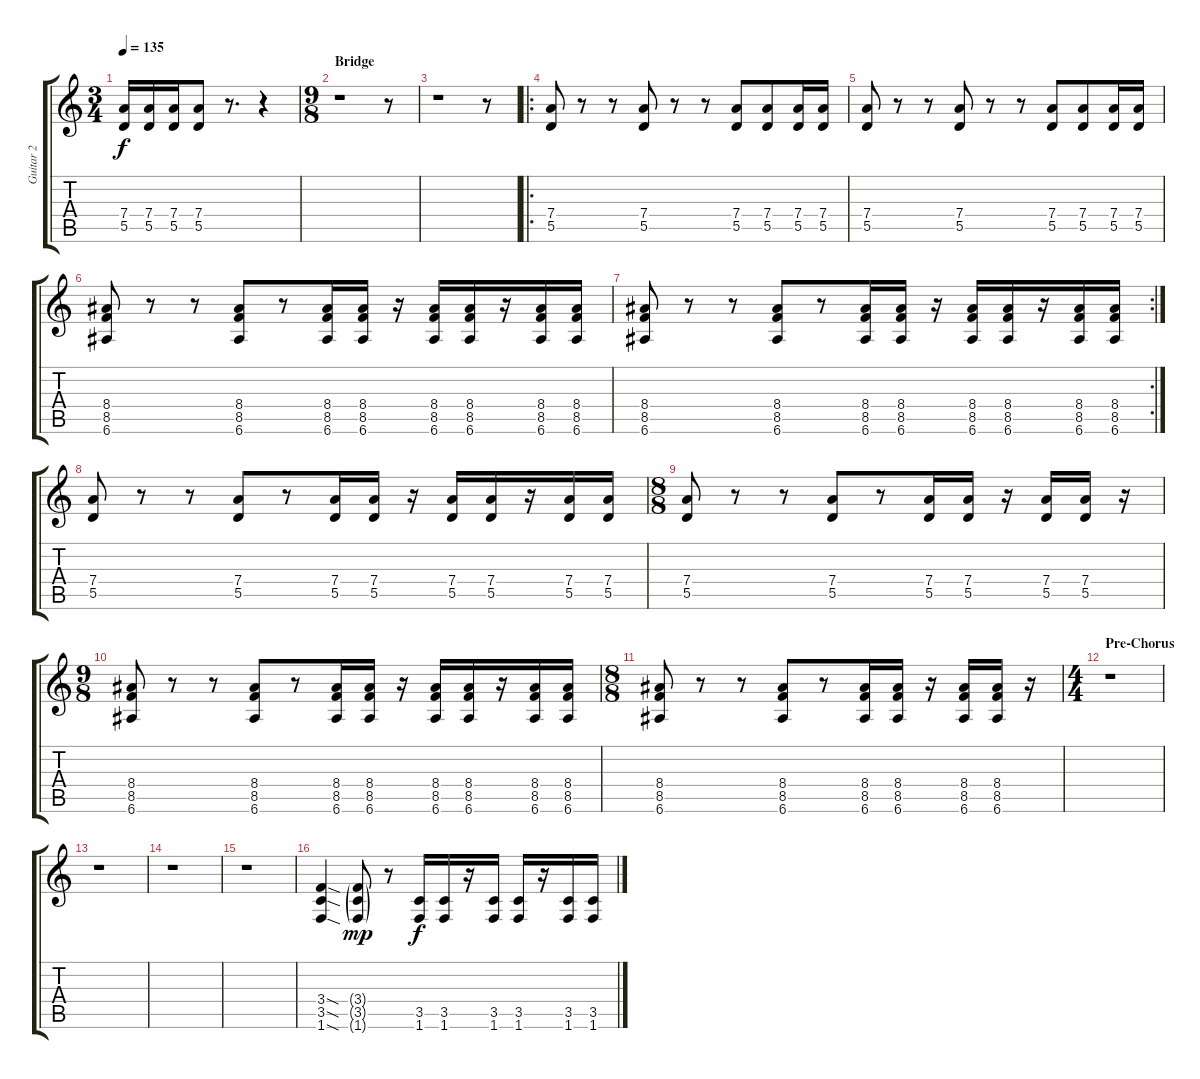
\track ("Guitar 2" "Guitar 2") {instrument distortionguitar}
\staff {score tabs}
\tuning (E4 B3 G3 D3 A2 E2) {hide}
\ts (3 4)
\tempo 135
\clef g2
\ks c
(7.4 5.5).16{dy f} (7.4 5.5).16 (7.4 5.5).16 (7.4 5.5).8 r.8{d} r.4 |
\ts (9 8)
\section ("" "Bridge")
r.1 r.8 |
r.1 r.8 |
\ro
(7.4 5.5).8 r.8 r.8 (7.4 5.5).8 r.8 r.8 (7.4 5.5).8 (7.4 5.5).8 (7.4 5.5).16 (7.4 5.5).16 |
(7.4 5.5).8 r.8 r.8 (7.4 5.5).8 r.8 r.8 (7.4 5.5).8 (7.4 5.5).8 (7.4 5.5).16 (7.4 5.5).16 |
(8.4 8.5 6.6).8 r.8 r.8 (8.4 8.5 6.6).8 r.8 (8.4 8.5 6.6).16 (8.4 8.5 6.6).16 r.16 (8.4 8.5 6.6).16 (8.4 8.5 6.6).16 r.16 (8.4 8.5 6.6).16 (8.4 8.5 6.6).16 |
\rc 2
(8.4 8.5 6.6).8 r.8 r.8 (8.4 8.5 6.6).8 r.8 (8.4 8.5 6.6).16 (8.4 8.5 6.6).16 r.16 (8.4 8.5 6.6).16 (8.4 8.5 6.6).16 r.16 (8.4 8.5 6.6).16 (8.4 8.5 6.6).16 |
(7.4 5.5).8 r.8 r.8 (7.4 5.5).8 r.8 (7.4 5.5).16 (7.4 5.5).16 r.16 (7.4 5.5).16 (7.4 5.5).16 r.16 (7.4 5.5).16 (7.4 5.5).16 |
\ts (8 8)
(7.4 5.5).8 r.8 r.8 (7.4 5.5).8 r.8 (7.4 5.5).16 (7.4 5.5).16 r.16 (7.4 5.5).16 (7.4 5.5).16 r.16 |
\ts (9 8)
(8.4 8.5 6.6).8 r.8 r.8 (8.4 8.5 6.6).8 r.8 (8.4 8.5 6.6).16 (8.4 8.5 6.6).16 r.16 (8.4 8.5 6.6).16 (8.4 8.5 6.6).16 r.16 (8.4 8.5 6.6).16 (8.4 8.5 6.6).16 |
\ts (8 8)
(8.4 8.5 6.6).8 r.8 r.8 (8.4 8.5 6.6).8 r.8 (8.4 8.5 6.6).16 (8.4 8.5 6.6).16 r.16 (8.4 8.5 6.6).16 (8.4 8.5 6.6).16 r.16 |
\ts (4 4)
\section ("" "Pre-Chorus")
r.1 |
r.1 |
r.1 |
r.1 |
(3.4{sod} 3.5{sod} 1.6{sod}).4 (3.4{g} 3.5{g} 1.6{g}).8{dy mp} r.8 (3.5 1.6).16{dy f} (3.5 1.6).16 r.16 (3.5 1.6).16 (3.5 1.6).16 r.16 (3.5 1.6).16 (3.5 1.6).16
